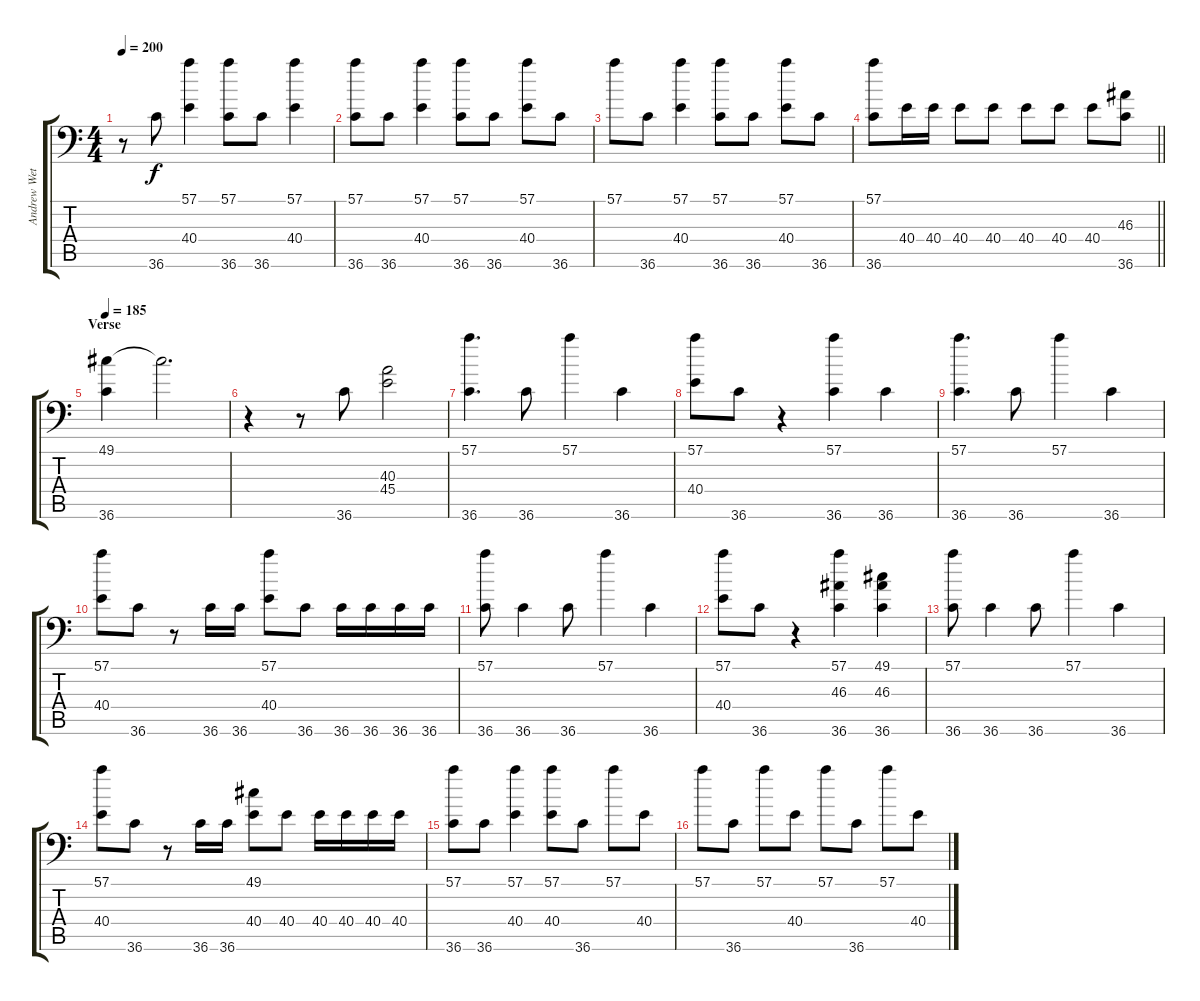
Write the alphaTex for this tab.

\track ("Andrew Wetzel" "Andrew Wet") {instrument synthdrum}
\staff {score tabs}
\tuning (C-1 C-1 C-1 C-1 C-1 C-1) {hide}
\ts (4 4)
\tempo 200
\clef f4
\ks c
r.8{dy f} 36.6.8 (57.1 40.4).4 (57.1 36.6).8 36.6.8 (57.1 40.4).4 |
(57.1 36.6).8 36.6.8 (57.1 40.4).4 (57.1 36.6).8 36.6.8 (57.1 40.4).8 36.6.8 |
57.1.8 36.6.8 (57.1 40.4).4 (57.1 36.6).8 36.6.8 (57.1 40.4).8 36.6.8 |
\barLineRight lightlight
(57.1 36.6).8 40.4.16 40.4.16 40.4.8 40.4.8 40.4.8 40.4.8 40.4.8 (46.3 36.6).8 |
\section ("" "Verse")
\tempo 185
(49.1 36.6).4 49.1{t}.2{d} |
r.4 r.8 36.6.8 (40.3 45.4).2 |
(57.1 36.6).4{d} 36.6.8 57.1.4 36.6.4 |
(57.1 40.4).8 36.6.8 r.4 (57.1 36.6).4 36.6.4 |
(57.1 36.6).4{d} 36.6.8 57.1.4 36.6.4 |
(57.1 40.4).8 36.6.8 r.8 36.6.16 36.6.16 (57.1 40.4).8 36.6.8 36.6.16 36.6.16 36.6.16 36.6.16 |
(57.1 36.6).8 36.6.4 36.6.8 57.1.4 36.6.4 |
(57.1 40.4).8 36.6.8 r.4 (57.1 46.3 36.6).4 (49.1 46.3 36.6).4 |
(57.1 36.6).8 36.6.4 36.6.8 57.1.4 36.6.4 |
(57.1 40.4).8 36.6.8 r.8 36.6.16 36.6.16 (49.1 40.4).8 40.4.8 40.4.16 40.4.16 40.4.16 40.4.16 |
(57.1 36.6).8 36.6.8 (57.1 40.4).4 (57.1 40.4).8 36.6.8 57.1.8 40.4.8 |
57.1.8 36.6.8 57.1.8 40.4.8 57.1.8 36.6.8 57.1.8 40.4.8
